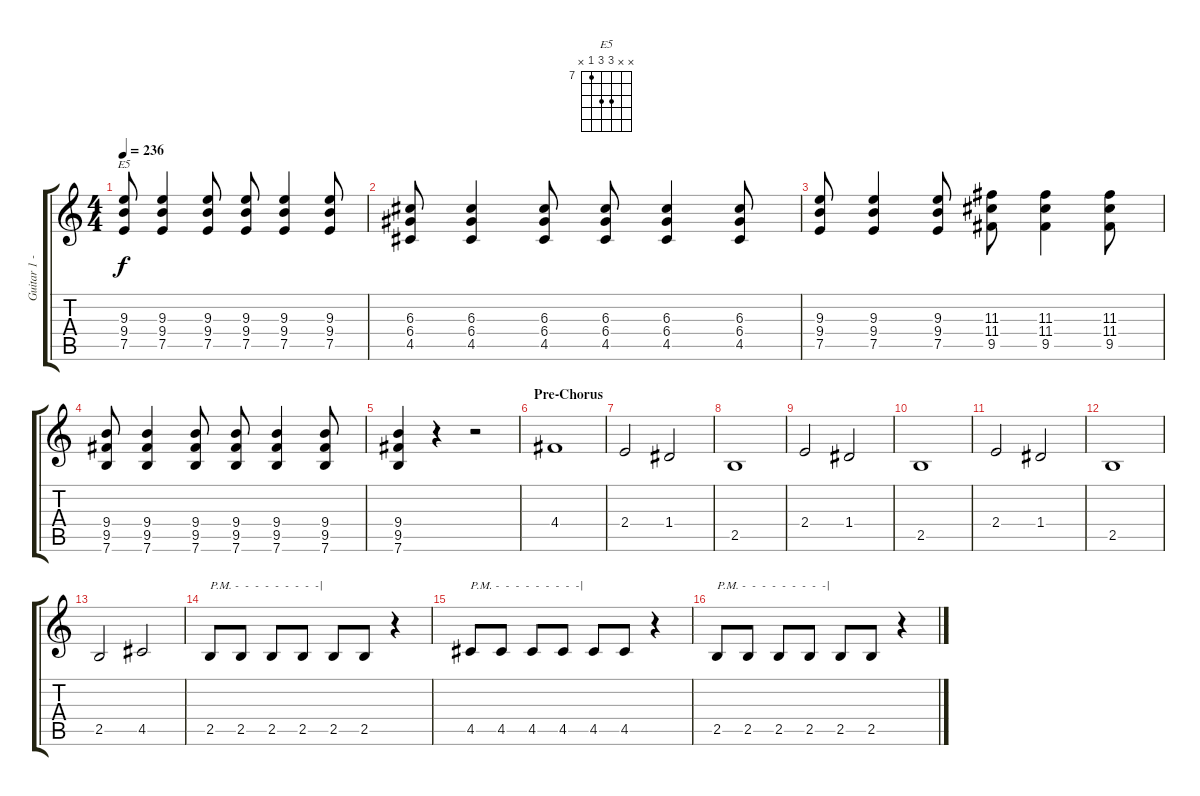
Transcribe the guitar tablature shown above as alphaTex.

\track ("Guitar 1 - Distortion" "Guitar 1 -") {instrument distortionguitar}
\staff {score tabs}
\tuning (E4 B3 G3 D3 A2 E2) {hide}
\chord ("E5" x x 9 9 7 x) {firstfret 7}
\ts (4 4)
\tempo 236
\clef g2
\ks c
(9.3 9.4 7.5).8{ch "E5" dy f} (9.3 9.4 7.5).4 (9.3 9.4 7.5).8 (9.3 9.4 7.5).8 (9.3 9.4 7.5).4 (9.3 9.4 7.5).8 |
(6.3 6.4 4.5).8 (6.3 6.4 4.5).4 (6.3 6.4 4.5).8 (6.3 6.4 4.5).8 (6.3 6.4 4.5).4 (6.3 6.4 4.5).8 |
(9.3 9.4 7.5).8 (9.3 9.4 7.5).4 (9.3 9.4 7.5).8 (11.3 11.4 9.5).8 (11.3 11.4 9.5).4 (11.3 11.4 9.5).8 |
(9.4 9.5 7.6).8 (9.4 9.5 7.6).4 (9.4 9.5 7.6).8 (9.4 9.5 7.6).8 (9.4 9.5 7.6).4 (9.4 9.5 7.6).8 |
(9.4 9.5 7.6).4 r.4 r.2 |
\section ("" "Pre-Chorus")
4.4.1 |
2.4.2 1.4.2 |
2.5.1 |
2.4.2 1.4.2 |
2.5.1 |
2.4.2 1.4.2 |
2.5.1 |
2.5.2 4.5.2 |
2.5.8{txt "P.M. -  -  -  -  -  -  -  -  -|"} 2.5.8 2.5.8 2.5.8 2.5.8 2.5.8 r.4 |
4.5.8{txt "P.M. -  -  -  -  -  -  -  -  -|"} 4.5.8 4.5.8 4.5.8 4.5.8 4.5.8 r.4 |
2.5.8{txt "P.M. -  -  -  -  -  -  -  -  -|"} 2.5.8 2.5.8 2.5.8 2.5.8 2.5.8 r.4
